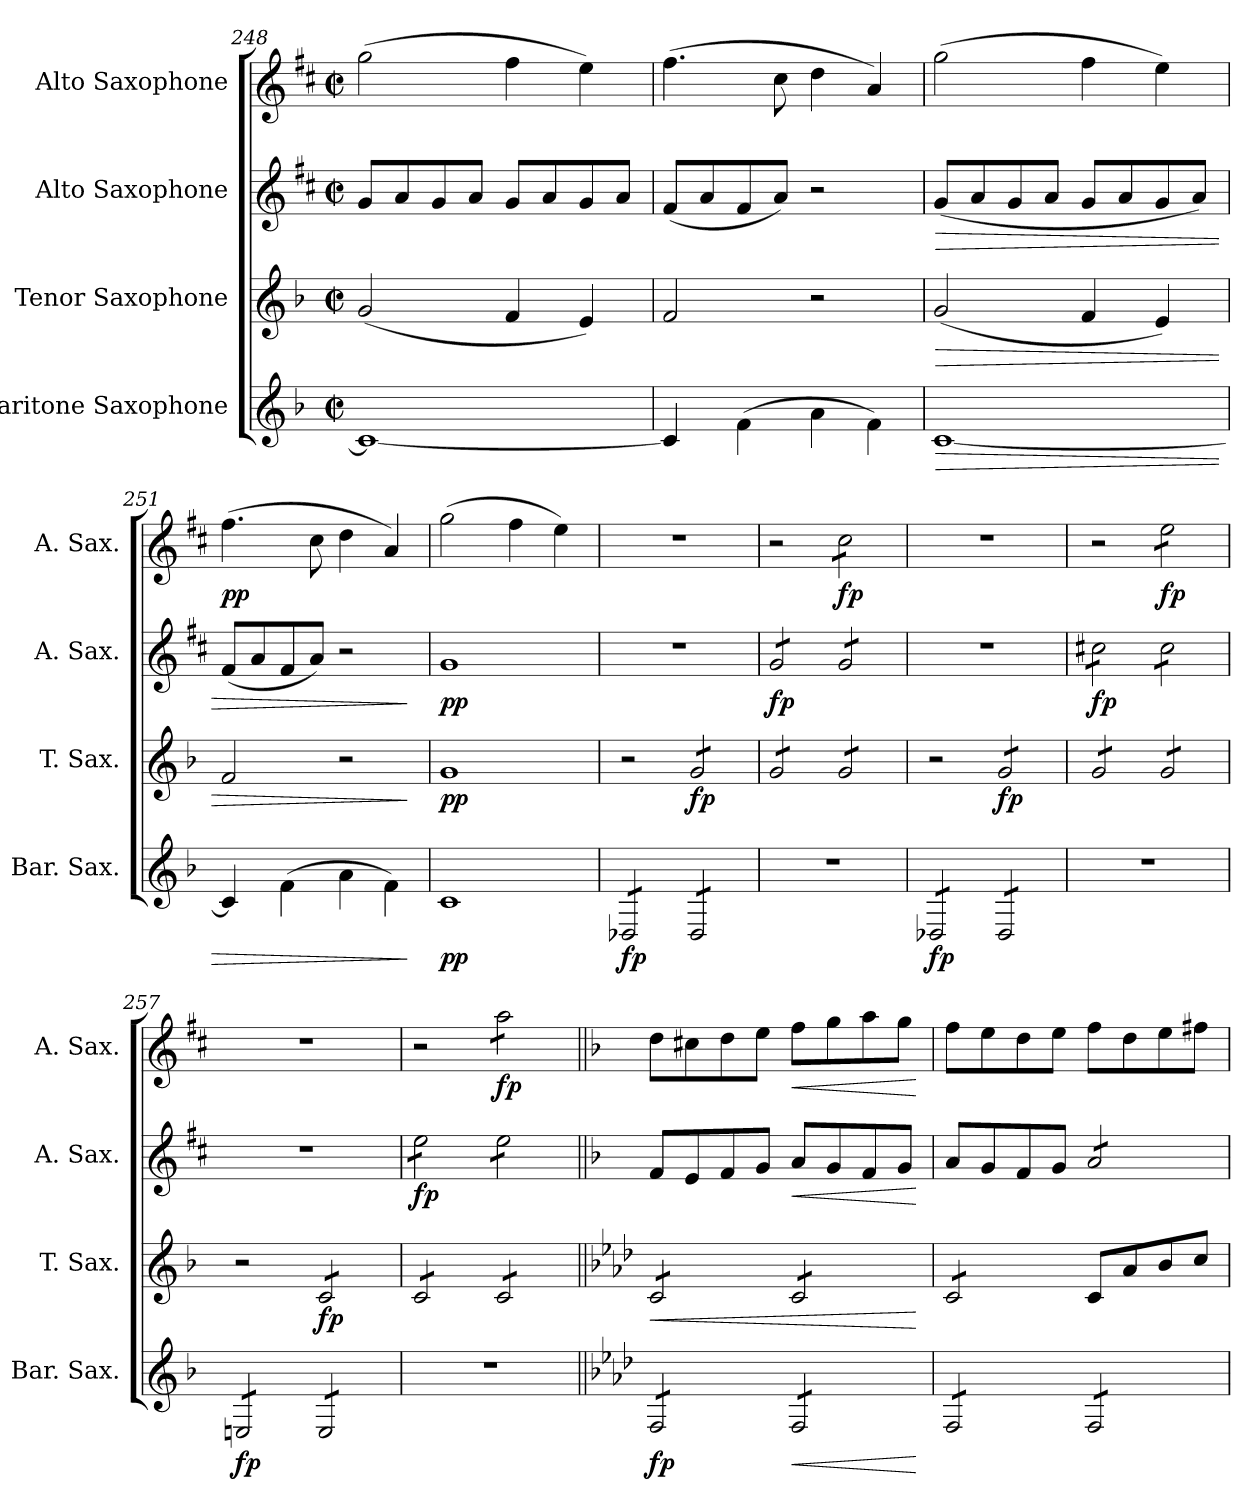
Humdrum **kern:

**kern	**dynam	**kern	**dynam	**kern	**dynam	**kern	**dynam
*part4	*part4	*part3	*part3	*part2	*part2	*part1	*part1
*staff4	*staff4	*staff3	*staff3	*staff2	*staff2	*staff1	*staff1
*I"Baritone Saxophone	*	*I"Tenor Saxophone	*	*I"Alto Saxophone	*	*I"Alto Saxophone	*
*I'Bar. Sax.	*	*I'T. Sax.	*	*I'A. Sax.	*	*I'A. Sax.	*
*clefG2	*	*clefG2	*	*clefG2	*	*clefG2	*
*ITrd12c21	*	*ITrd8c14	*	*ITrd5c9	*	*ITrd5c9	*
*k[b-]	*	*k[b-]	*	*k[b-]	*	*k[b-]	*
*M2/2	*	*M2/2	*	*M2/2	*	*M2/2	*
*met(c|)	*	*met(c|)	*	*met(c|)	*	*met(c|)	*
=248	=248	=248	=248	=248	=248	=248	=248
1C_	.	(2G/	.	8B-/L	.	(2b-\	.
.	.	.	.	8c/	.	.	.
.	.	.	.	8B-/	.	.	.
.	.	.	.	8c/J	.	.	.
.	.	4F/	.	8B-/L	.	4a\	.
.	.	.	.	8c/	.	.	.
.	.	4E/)	.	8B-/	.	4g\)	.
.	.	.	.	8c/J	.	.	.
=249	=249	=249	=249	=249	=249	=249	=249
4C/]	.	2F/	.	(8A/L	.	(4.a\	.
.	.	.	.	8c/	.	.	.
(4F\	.	.	.	8A/	.	.	.
.	.	.	.	8c/J)	.	8e\	.
4A\	.	2r	.	2r	.	4f\	.
4F\)	.	.	.	.	.	4c/)	.
=250	=250	=250	=250	=250	=250	=250	=250
!	!LO:HP:b	!	!LO:HP:b	!	!LO:HP:b	!	!
[1C	>	(2G/	>	(8B-/L	>	(2b-\	.
.	.	.	.	8c/	.	.	.
.	.	.	.	8B-/	.	.	.
.	.	.	.	8c/J	.	.	.
.	.	4F/	.	8B-/L	.	4a\	.
.	.	.	.	8c/	.	.	.
.	.	4E/)	.	8B-/	.	4g\)	.
.	.	.	.	8c/J)	.	.	.
!!LO:PB:g=z
=251	=251	=251	=251	=251	=251	=251	=251
!	!	!	!	!	!	!	!LO:DY:b
4C/]	.	2F/	.	(8A/L	.	(4.a\	pp
.	.	.	.	8c/	.	.	.
(4F\	.	.	.	8A/	.	.	.
.	.	.	.	8c/J)	.	8e\	.
4A\	.	2r	.	2r	.	4f\	.
4F\)	.	.	.	.	.	4c/)	.
.	]	.	]	.	]	.	.
=252	=252	=252	=252	=252	=252	=252	=252
!	!LO:DY:b	!	!LO:DY:b	!	!LO:DY:b	!	!
1C	pp	1G	pp	1B-	pp	(2b-\	.
.	.	.	.	.	.	4a\	.
.	.	.	.	.	.	4g\)	.
=253	=253	=253	=253	=253	=253	=253	=253
!	!LO:DY:b	!	!	!	!	!	!
*tremolo	*	*	*	*	*	*	*
8DD-X/L	fp	2r	.	1r	.	1r	.
8DD-X/	.	.	.	.	.	.	.
8DD-X/	.	.	.	.	.	.	.
8DD-X/J	.	.	.	.	.	.	.
!	!	!	!LO:DY:b	!	!	!	!
*	*	*tremolo	*	*	*	*	*
8DD-/L	.	8G/L	fp	.	.	.	.
8DD-/	.	8G/	.	.	.	.	.
8DD-/	.	8G/	.	.	.	.	.
8DD-/J	.	8G/J	.	.	.	.	.
=254	=254	=254	=254	=254	=254	=254	=254
!	!	!	!	!	!LO:DY:b	!	!
*	*	*	*	*tremolo	*	*	*
1r	.	8G/L	.	8B-/L	fp	2r	.
.	.	8G/	.	8B-/	.	.	.
.	.	8G/	.	8B-/	.	.	.
.	.	8G/J	.	8B-/J	.	.	.
!	!	!	!	!	!	!	!LO:DY:b
*	*	*	*	*	*	*tremolo	*
.	.	8G/L	.	8B-/L	.	8e\L	fp
.	.	8G/	.	8B-/	.	8e\	.
.	.	8G/	.	8B-/	.	8e\	.
.	.	8G/J	.	8B-/J	.	8e\J	.
=255	=255	=255	=255	=255	=255	=255	=255
!	!LO:DY:b	!	!	!	!	!	!
8DD-X/L	fp	2r	.	1r	.	1r	.
8DD-X/	.	.	.	.	.	.	.
8DD-X/	.	.	.	.	.	.	.
8DD-X/J	.	.	.	.	.	.	.
!	!	!	!LO:DY:b	!	!	!	!
8DD-/L	.	8G/L	fp	.	.	.	.
8DD-/	.	8G/	.	.	.	.	.
8DD-/	.	8G/	.	.	.	.	.
8DD-/J	.	8G/J	.	.	.	.	.
=256	=256	=256	=256	=256	=256	=256	=256
!	!	!	!	!	!LO:DY:b	!	!
1r	.	8G/L	.	8en\L	fp	2r	.
.	.	8G/	.	8en\	.	.	.
.	.	8G/	.	8en\	.	.	.
.	.	8G/J	.	8en\J	.	.	.
!	!	!	!	!	!	!	!LO:DY:b
.	.	8G/L	.	8e\L	.	8g\L	fp
.	.	8G/	.	8e\	.	8g\	.
.	.	8G/	.	8e\	.	8g\	.
.	.	8G/J	.	8e\J	.	8g\J	.
=257	=257	=257	=257	=257	=257	=257	=257
!	!LO:DY:b	!	!	!	!	!	!
8EEn/L	fp	2r	.	1r	.	1r	.
8EEn/	.	.	.	.	.	.	.
8EEn/	.	.	.	.	.	.	.
8EEn/J	.	.	.	.	.	.	.
!	!	!	!LO:DY:b	!	!	!	!
8EE/L	.	8C/L	fp	.	.	.	.
8EE/	.	8C/	.	.	.	.	.
8EE/	.	8C/	.	.	.	.	.
8EE/J	.	8C/J	.	.	.	.	.
=258	=258	=258	=258	=258	=258	=258	=258
!	!	!	!	!	!LO:DY:b	!	!
1r	.	8C/L	.	8g\L	fp	2r	.
.	.	8C/	.	8g\	.	.	.
.	.	8C/	.	8g\	.	.	.
.	.	8C/J	.	8g\J	.	.	.
!	!	!	!	!	!	!	!LO:DY:b
.	.	8C/L	.	8g\L	.	8cc\L	fp
.	.	8C/	.	8g\	.	8cc\	.
.	.	8C/	.	8g\	.	8cc\	.
.	.	8C/J	.	8g\J	.	8cc\J	.
*	*	*	*	*	*	*Xtremolo	*
*	*	*	*	*Xtremolo	*	*	*
!!LO:LB:g=z
=259||	=259||	=259||	=259||	=259||	=259||	=259||	=259||
*k[b-e-a-d-]	*	*k[b-e-a-d-]	*	*k[b-e-a-d-]	*	*k[b-e-a-d-]	*
!	!LO:DY:b	!	!LO:HP:b	!	!	!	!
8FF/L	fp	8C/L	<	8A-/L	.	8f\L	.
8FF/	.	8C/	.	8G/	.	8en\	.
8FF/	.	8C/	.	8A-/	.	8f\	.
8FF/J	.	8C/J	.	8B-/J	.	8g\J	.
!	!LO:HP:b	!	!	!	!LO:HP:b	!	!LO:HP:b
8FF/L	<	8C/L	.	8c/L	<	8a-\L	<
8FF/	.	8C/	.	8B-/	.	8b-\	.
8FF/	.	8C/	.	8A-/	.	8cc\	.
8FF/J	.	8C/J	.	8B-/J	.	8b-\J	.
.	[	.	[	.	[	.	[
=260	=260	=260	=260	=260	=260	=260	=260
8FF/L	.	8C/L	.	8c/L	.	8a-\L	.
8FF/	.	8C/	.	8B-/	.	8g\	.
8FF/	.	8C/	.	8A-/	.	8f\	.
8FF/J	.	8C/J	.	8B-/J	.	8g\J	.
*	*	*Xtremolo	*	*	*	*	*
*	*	*	*	*tremolo	*	*	*
8FF/L	.	8C/L	.	8c/L	.	8a-\L	.
8FF/	.	8A-/	.	8c/	.	8f\	.
8FF/	.	8B-/	.	8c/	.	8g\	.
8FF/J	.	8c/J	.	8c/J	.	8an\J	.
*	*	*	*	*Xtremolo	*	*	*
*Xtremolo	*	*	*	*	*	*	*
=	=	=	=	=	=	=	=
*-	*-	*-	*-	*-	*-	*-	*-
